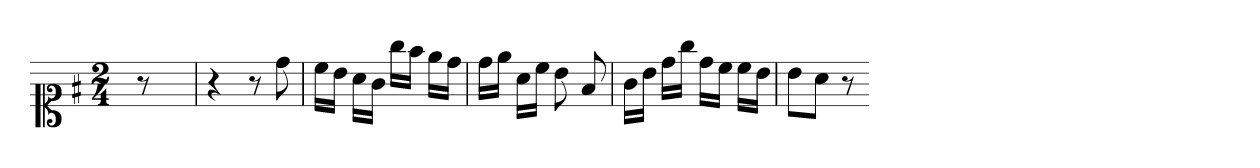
**kern
*part1
*staff1
*clefC1
*k[f#]
*M2/4
=
8r
=21
4r
8r
8dd
=22
16ccLL
16bJJ
16aLL
16gJJ
16ggLL
16ff#JJ
16eeLL
16ddJJ
=23
16ddLL
16eeJJ
16aLL
16ccJJ
8b
8f#
=24
16gLL
16bJJ
16ddLL
16ggJJ
16ddLL
16ccJJ
16ccLL
16bJJ
=25
8bL
8aJ
8r
=-
*-
